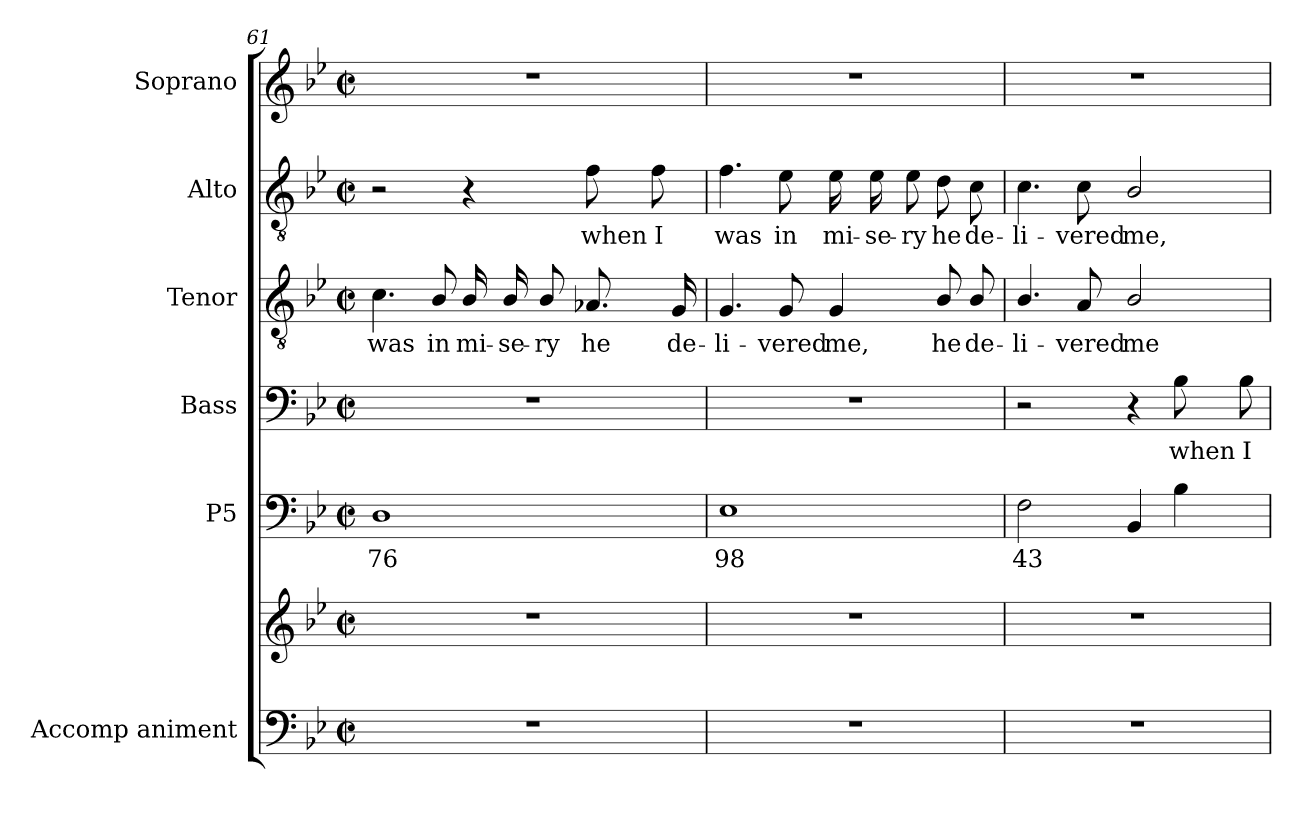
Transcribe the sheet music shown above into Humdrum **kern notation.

**kern	**kern	**kern	**text	**kern	**text	**kern	**text	**kern	**text	**kern
*part6	*part6	*part5	*part5	*part4	*part4	*part3	*part3	*part2	*part2	*part1
*staff7	*staff6	*staff5	*staff5	*staff4	*staff4	*staff3	*staff3	*staff2	*staff2	*staff1
*I"Accomp animent	*	*I"P5	*	*I"Bass	*	*I"Tenor	*	*I"Alto	*	*I"Soprano
*	*	*	*	*I'B.	*	*I'T.	*	*I'A.	*	*I'S.
*clefF4	*clefG2	*clefF4	*	*clefF4	*	*clefGv2	*	*clefGv2	*	*clefG2
*	*	*	*	*	*	*ITrd7c12	*	*ITrd7c12	*	*
*k[b-e-]	*k[b-e-]	*k[b-e-]	*	*k[b-e-]	*	*k[b-e-]	*	*k[b-e-]	*	*k[b-e-]
*B-:	*B-:	*B-:	*	*B-:	*	*B-:	*	*B-:	*	*B-:
*M2/2	*M2/2	*M2/2	*	*M2/2	*	*M2/2	*	*M2/2	*	*M2/2
*met(c|)	*met(c|)	*met(c|)	*	*met(c|)	*	*met(c|)	*	*met(c|)	*	*met(c|)
=61	=61	=61	=61	=61	=61	=61	=61	=61	=61	=61
!	!	!	!LO:LY:b:color=#000000	!	!	!	!	!	!	!
!	!	!	!	!	!	!	!LO:LY:b:color=#000000	!	!	!
1r	1r	1Di	76	1r	.	4.Ci\	was	2r	.	1r
!	!	!	!	!	!	!	!LO:LY:b:color=#000000	!	!	!
.	.	.	.	.	.	8BB-i/	in	.	.	.
!	!	!	!	!	!	!	!LO:LY:b:color=#000000	!	!	!
.	.	.	.	.	.	16BB-i/	mi-	4r	.	.
!	!	!	!	!	!	!	!LO:LY:b:color=#000000	!	!	!
.	.	.	.	.	.	16BB-i/	-se-	.	.	.
!	!	!	!	!	!	!	!LO:LY:b:color=#000000	!	!	!
.	.	.	.	.	.	8BB-i/	-ry	.	.	.
!	!	!	!	!	!	!	!LO:LY:b:color=#000000	!	!	!
!	!	!	!	!	!	!	!	!	!LO:LY:b:color=#000000	!
.	.	.	.	.	.	8.AA-Xi/	he	8Fi\	when	.
!	!	!	!	!	!	!	!	!	!LO:LY:b:color=#000000	!
.	.	.	.	.	.	.	.	8Fi\	I	.
!	!	!	!	!	!	!	!LO:LY:b:color=#000000	!	!	!
.	.	.	.	.	.	16GGi/	de-	.	.	.
=62	=62	=62	=62	=62	=62	=62	=62	=62	=62	=62
!	!	!	!LO:LY:b:color=#000000	!	!	!	!	!	!	!
!	!	!	!	!	!	!	!LO:LY:b:color=#000000	!	!	!
!	!	!	!	!	!	!	!	!	!LO:LY:b:color=#000000	!
1r	1r	1E-i	98	1r	.	4.GGi/	-li-	4.Fi\	was	1r
!	!	!	!	!	!	!	!LO:LY:b:color=#000000	!	!	!
!	!	!	!	!	!	!	!	!	!LO:LY:b:color=#000000	!
.	.	.	.	.	.	8GGi/	-vered	8E-i\	in	.
!	!	!	!	!	!	!	!LO:LY:b:color=#000000	!	!	!
!	!	!	!	!	!	!	!	!	!LO:LY:b:color=#000000	!
.	.	.	.	.	.	4GGi/	me,	16E-i\	mi-	.
!	!	!	!	!	!	!	!	!	!LO:LY:b:color=#000000	!
.	.	.	.	.	.	.	.	16E-i\	-se-	.
!	!	!	!	!	!	!	!	!	!LO:LY:b:color=#000000	!
.	.	.	.	.	.	.	.	8E-i\	-ry	.
!	!	!	!	!	!	!	!LO:LY:b:color=#000000	!	!	!
!	!	!	!	!	!	!	!	!	!LO:LY:b:color=#000000	!
.	.	.	.	.	.	8BB-i/	he	8Di\	he	.
!	!	!	!	!	!	!	!LO:LY:b:color=#000000	!	!	!
!	!	!	!	!	!	!	!	!	!LO:LY:b:color=#000000	!
.	.	.	.	.	.	8BB-i/	de-	8Ci\	de-	.
=63	=63	=63	=63	=63	=63	=63	=63	=63	=63	=63
!	!	!	!LO:LY:b:color=#000000	!	!	!	!	!	!	!
!	!	!	!	!	!	!	!LO:LY:b:color=#000000	!	!	!
!	!	!	!	!	!	!	!	!	!LO:LY:b:color=#000000	!
1r	1r	2Fi\	43	2r	.	4.BB-i/	-li-	4.Ci\	-li-	1r
!	!	!	!	!	!	!	!LO:LY:b:color=#000000	!	!	!
!	!	!	!	!	!	!	!	!	!LO:LY:b:color=#000000	!
.	.	.	.	.	.	8AAi/	-vered	8Ci\	-vered	.
!	!	!	!	!	!	!	!LO:LY:b:color=#000000	!	!	!
!	!	!	!	!	!	!	!	!	!LO:LY:b:color=#000000	!
.	.	4BB-i/	.	4r	.	2BB-i/	me	2BB-i/	me,	.
!	!	!	!	!	!LO:LY:b:color=#000000	!	!	!	!	!
.	.	4B-i\	.	8B-i\	when	.	.	.	.	.
!	!	!	!	!	!LO:LY:b:color=#000000	!	!	!	!	!
.	.	.	.	8B-i\	I	.	.	.	.	.
=	=	=	=	=	=	=	=	=	=	=
*-	*-	*-	*-	*-	*-	*-	*-	*-	*-	*-
